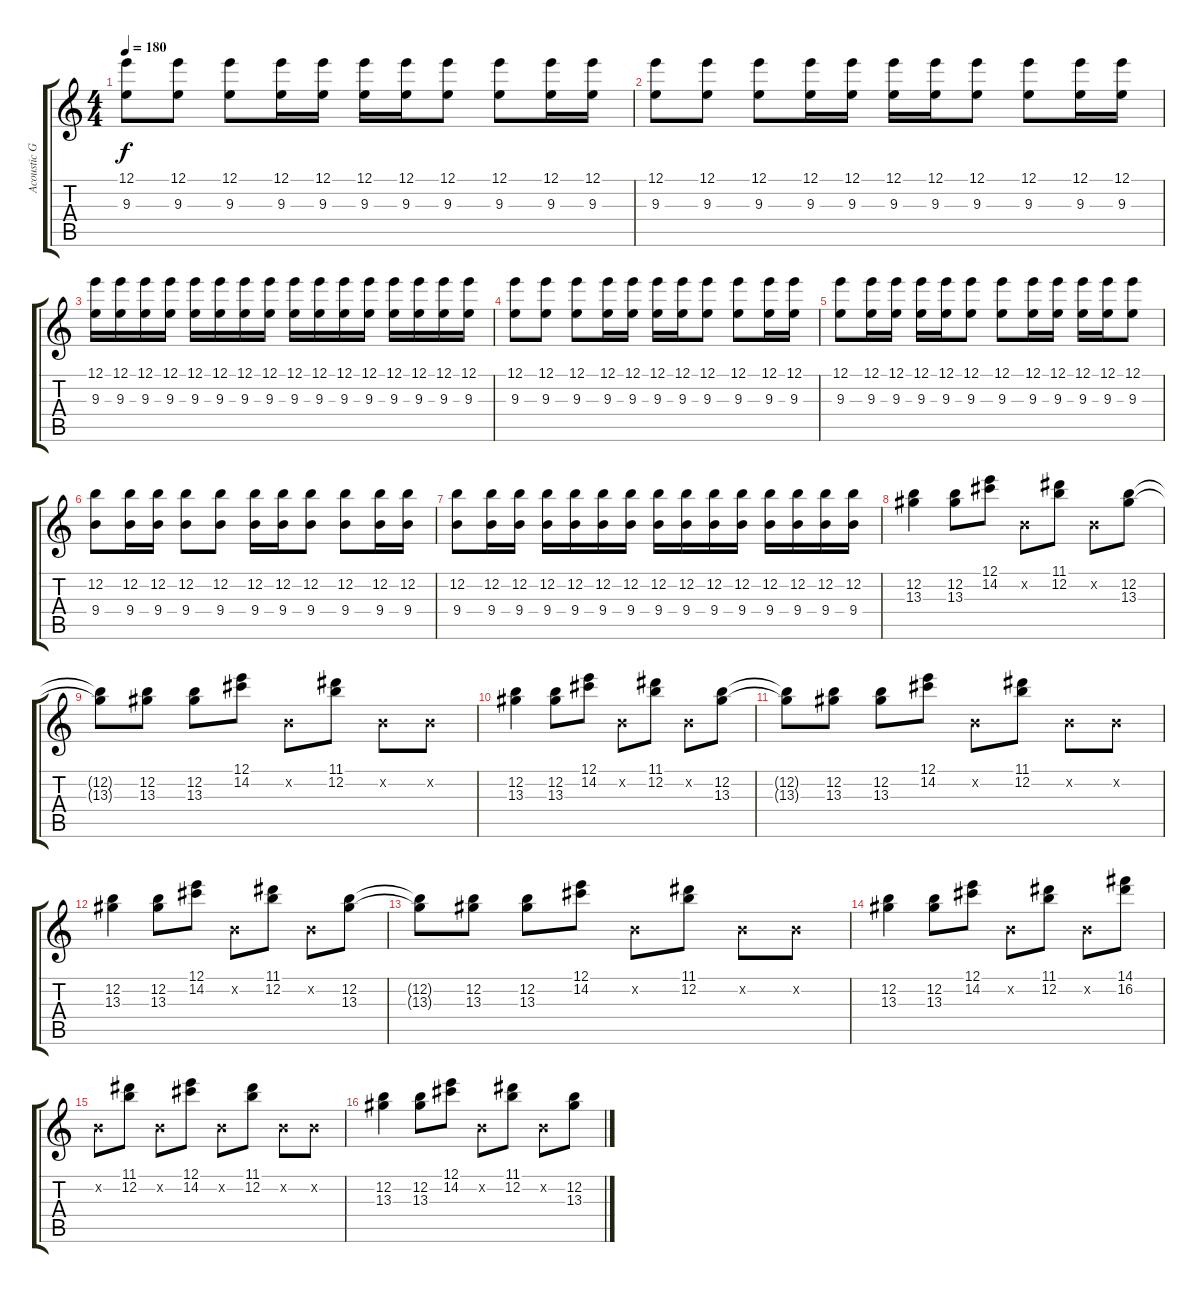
\track ("Acoustic Guitar" "Acoustic G") {instrument acousticguitarsteel}
\staff {score tabs}
\tuning (E4 B3 G3 D3 A2 E2) {hide}
\ts (4 4)
\tempo 180
\clef g2
\ks c
(12.1 9.3).8{dy f} (12.1 9.3).8 (12.1 9.3).8 (12.1 9.3).16 (12.1 9.3).16 (12.1 9.3).16 (12.1 9.3).16 (12.1 9.3).8 (12.1 9.3).8 (12.1 9.3).16 (12.1 9.3).16 |
(12.1 9.3).8 (12.1 9.3).8 (12.1 9.3).8 (12.1 9.3).16 (12.1 9.3).16 (12.1 9.3).16 (12.1 9.3).16 (12.1 9.3).8 (12.1 9.3).8 (12.1 9.3).16 (12.1 9.3).16 |
(12.1 9.3).16 (12.1 9.3).16 (12.1 9.3).16 (12.1 9.3).16 (12.1 9.3).16 (12.1 9.3).16 (12.1 9.3).16 (12.1 9.3).16 (12.1 9.3).16 (12.1 9.3).16 (12.1 9.3).16 (12.1 9.3).16 (12.1 9.3).16 (12.1 9.3).16 (12.1 9.3).16 (12.1 9.3).16 |
(12.1 9.3).8 (12.1 9.3).8 (12.1 9.3).8 (12.1 9.3).16 (12.1 9.3).16 (12.1 9.3).16 (12.1 9.3).16 (12.1 9.3).8 (12.1 9.3).8 (12.1 9.3).16 (12.1 9.3).16 |
(12.1 9.3).8 (12.1 9.3).16 (12.1 9.3).16 (12.1 9.3).16 (12.1 9.3).16 (12.1 9.3).8 (12.1 9.3).8 (12.1 9.3).16 (12.1 9.3).16 (12.1 9.3).16 (12.1 9.3).16 (12.1 9.3).8 |
(12.2 9.4).8 (12.2 9.4).16 (12.2 9.4).16 (12.2 9.4).8 (12.2 9.4).8 (12.2 9.4).16 (12.2 9.4).16 (12.2 9.4).8 (12.2 9.4).8 (12.2 9.4).16 (12.2 9.4).16 |
(12.2 9.4).8 (12.2 9.4).16 (12.2 9.4).16 (12.2 9.4).16 (12.2 9.4).16 (12.2 9.4).16 (12.2 9.4).16 (12.2 9.4).16 (12.2 9.4).16 (12.2 9.4).16 (12.2 9.4).16 (12.2 9.4).16 (12.2 9.4).16 (12.2 9.4).16 (12.2 9.4).16 |
(12.2 13.3).4 (12.2 13.3).8 (12.1 14.2).8 0.2{x}.8 (11.1 12.2).8 0.2{x}.8 (12.2 13.3).8 |
(12.2{t} 13.3{t}).8 (12.2 13.3).8 (12.2 13.3).8 (12.1 14.2).8 0.2{x}.8 (11.1 12.2).8 0.2{x}.8 0.2{x}.8 |
(12.2 13.3).4 (12.2 13.3).8 (12.1 14.2).8 0.2{x}.8 (11.1 12.2).8 0.2{x}.8 (12.2 13.3).8 |
(12.2{t} 13.3{t}).8 (12.2 13.3).8 (12.2 13.3).8 (12.1 14.2).8 0.2{x}.8 (11.1 12.2).8 0.2{x}.8 0.2{x}.8 |
(12.2 13.3).4 (12.2 13.3).8 (12.1 14.2).8 0.2{x}.8 (11.1 12.2).8 0.2{x}.8 (12.2 13.3).8 |
(12.2{t} 13.3{t}).8 (12.2 13.3).8 (12.2 13.3).8 (12.1 14.2).8 0.2{x}.8 (11.1 12.2).8 0.2{x}.8 0.2{x}.8 |
(12.2 13.3).4 (12.2 13.3).8 (12.1 14.2).8 0.2{x}.8 (11.1 12.2).8 0.2{x}.8 (14.1 16.2).8 |
0.2{x}.8 (11.1 12.2).8 0.2{x}.8 (12.1 14.2).8 0.2{x}.8 (11.1 12.2).8 0.2{x}.8 0.2{x}.8 |
(12.2 13.3).4 (12.2 13.3).8 (12.1 14.2).8 0.2{x}.8 (11.1 12.2).8 0.2{x}.8 (12.2 13.3).8
